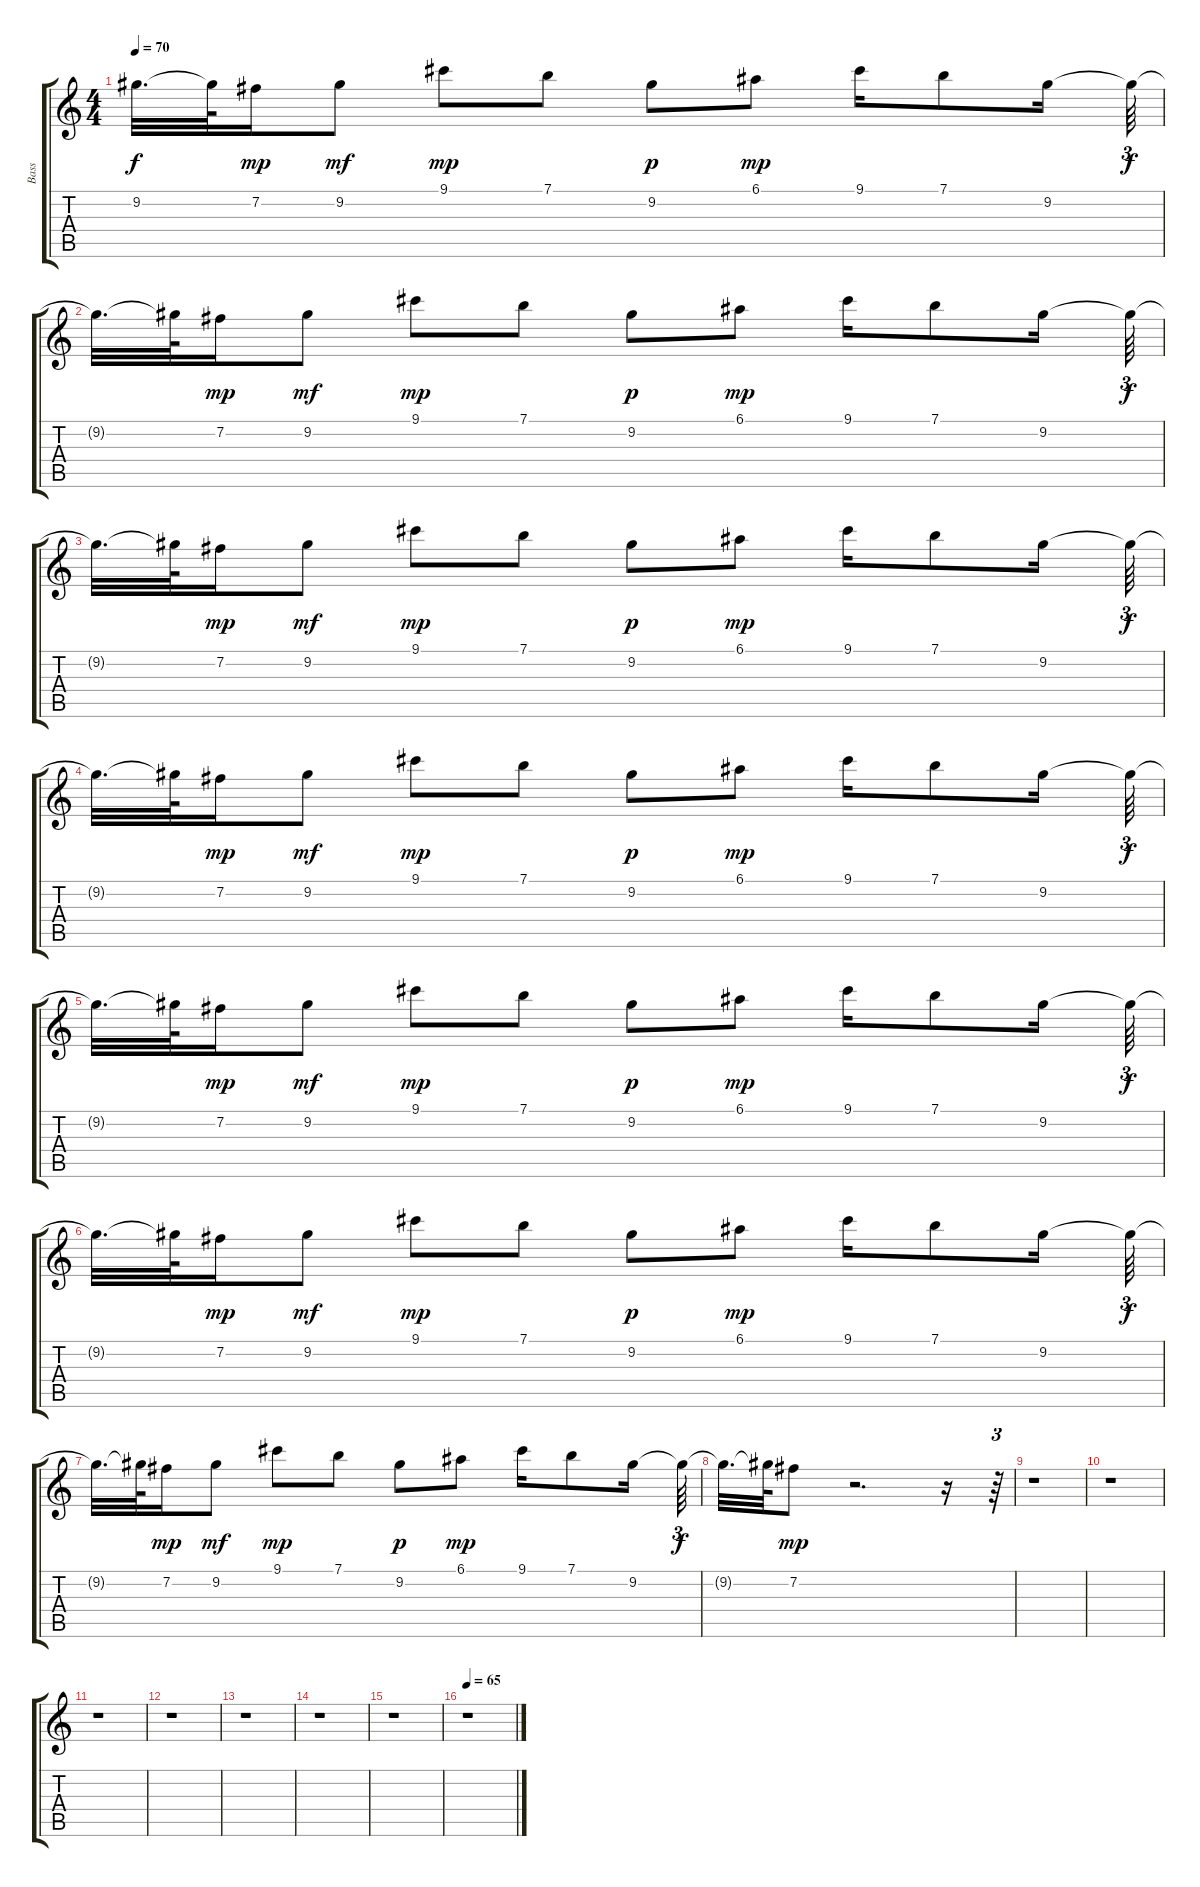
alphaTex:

\track ("Bass" "Bass") {instrument synthbass2}
\staff {score tabs}
\tuning (E4 B3 G3 D3 A2 E2) {hide}
\ts (4 4)
\tempo 70
\clef g2
\ks c
9.2{t}.32{d dy f} 9.2{t}.64 7.2.16{dy mp} 9.2.8{dy mf} 9.1.8{dy mp} 7.1.8 9.2.8{dy p} 6.1.8{dy mp} 9.1.16 7.1.8 9.2.16 9.2{t}.64{tu (3 2) dy f} |
9.2{t}.32{d} 9.2{t}.64 7.2.16{dy mp} 9.2.8{dy mf} 9.1.8{dy mp} 7.1.8 9.2.8{dy p} 6.1.8{dy mp} 9.1.16 7.1.8 9.2.16 9.2{t}.64{tu (3 2) dy f} |
9.2{t}.32{d} 9.2{t}.64 7.2.16{dy mp} 9.2.8{dy mf} 9.1.8{dy mp} 7.1.8 9.2.8{dy p} 6.1.8{dy mp} 9.1.16 7.1.8 9.2.16 9.2{t}.64{tu (3 2) dy f} |
9.2{t}.32{d} 9.2{t}.64 7.2.16{dy mp} 9.2.8{dy mf} 9.1.8{dy mp} 7.1.8 9.2.8{dy p} 6.1.8{dy mp} 9.1.16 7.1.8 9.2.16 9.2{t}.64{tu (3 2) dy f} |
9.2{t}.32{d} 9.2{t}.64 7.2.16{dy mp} 9.2.8{dy mf} 9.1.8{dy mp} 7.1.8 9.2.8{dy p} 6.1.8{dy mp} 9.1.16 7.1.8 9.2.16 9.2{t}.64{tu (3 2) dy f} |
9.2{t}.32{d} 9.2{t}.64 7.2.16{dy mp} 9.2.8{dy mf} 9.1.8{dy mp} 7.1.8 9.2.8{dy p} 6.1.8{dy mp} 9.1.16 7.1.8 9.2.16 9.2{t}.64{tu (3 2) dy f} |
9.2{t}.32{d} 9.2{t}.64 7.2.16{dy mp} 9.2.8{dy mf} 9.1.8{dy mp} 7.1.8 9.2.8{dy p} 6.1.8{dy mp} 9.1.16 7.1.8 9.2.16 9.2{t}.64{tu (3 2) dy f} |
9.2{t}.32{d} 9.2{t}.64 7.2.8{dy mp} r.2{d} r.16 r.64{tu (3 2)} |
r.1 |
r.1 |
r.1 |
r.1 |
r.1 |
r.1 |
r.1 |
\tempo 65
r.1
